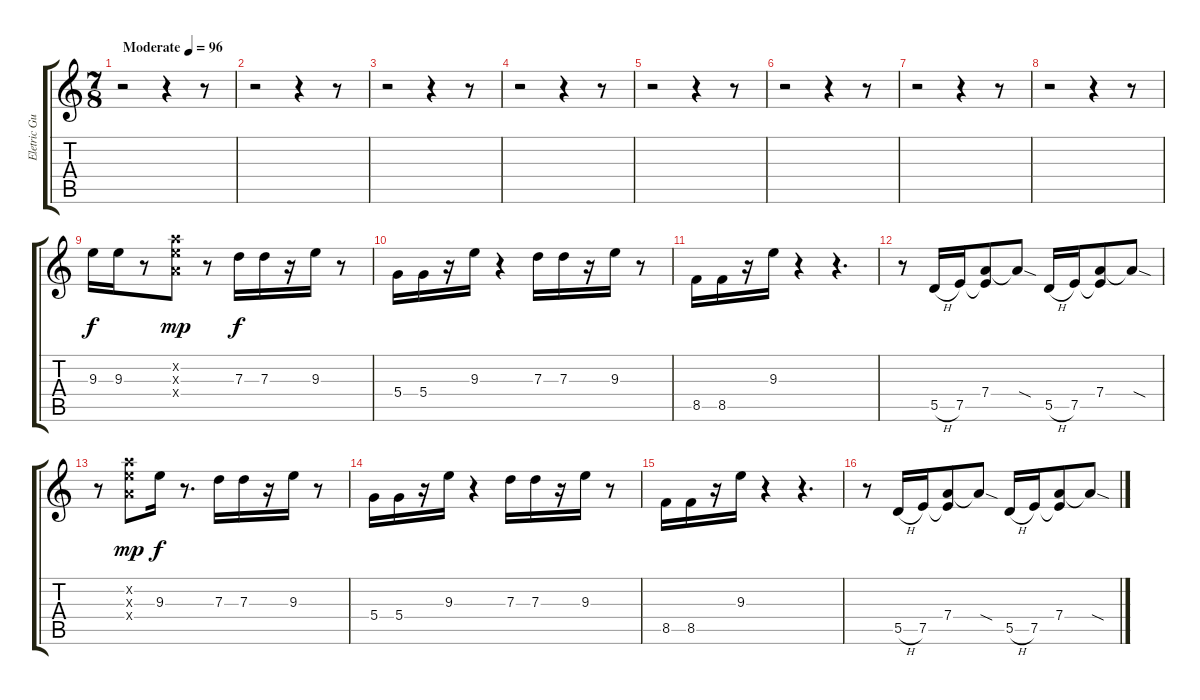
\track ("Eletric Guitar" "Eletric Gu") {instrument electricguitarclean}
\staff {score tabs}
\tuning (E4 B3 G3 D3 A2 E2) {hide}
\ts (7 8)
\tempo (96 "Moderate")
\clef g2
\ks c
r.2{dy f instrument electricguitarclean} r.4 r.8 |
r.2 r.4 r.8 |
r.2 r.4 r.8 |
r.2 r.4 r.8 |
r.2 r.4 r.8 |
r.2 r.4 r.8 |
r.2 r.4 r.8 |
r.2 r.4 r.8 |
9.3.16 9.3.16 r.8 (10.2{x} 9.3{x} 7.4{x}).8{dy mp} r.8 7.3.16{dy f} 7.3.16 r.16 9.3.16 r.8 |
5.4.16 5.4.16 r.16 9.3.16 r.4 7.3.16 7.3.16 r.16 9.3.16 r.8 |
8.5.16 8.5.16 r.16 9.3.16 r.4 r.4{d} |
r.8 5.5{h}.16 7.5.16 (7.4 7.5{t}).8{beam merge} 7.4{sod t}.8 5.5{h}.16 7.5.16 (7.4 7.5{t}).8{beam merge} 7.4{sod t}.8 |
r.8 (10.2{x} 9.3{x} 7.4{x}).8{dy mp} 9.3.16{dy f} r.8{d} 7.3.16 7.3.16 r.16 9.3.16 r.8 |
5.4.16 5.4.16 r.16 9.3.16 r.4 7.3.16 7.3.16 r.16 9.3.16 r.8 |
8.5.16 8.5.16 r.16 9.3.16 r.4 r.4{d} |
r.8 5.5{h}.16 7.5.16 (7.4 7.5{t}).8{beam merge} 7.4{sod t}.8 5.5{h}.16 7.5.16 (7.4 7.5{t}).8{beam merge} 7.4{sod t}.8
